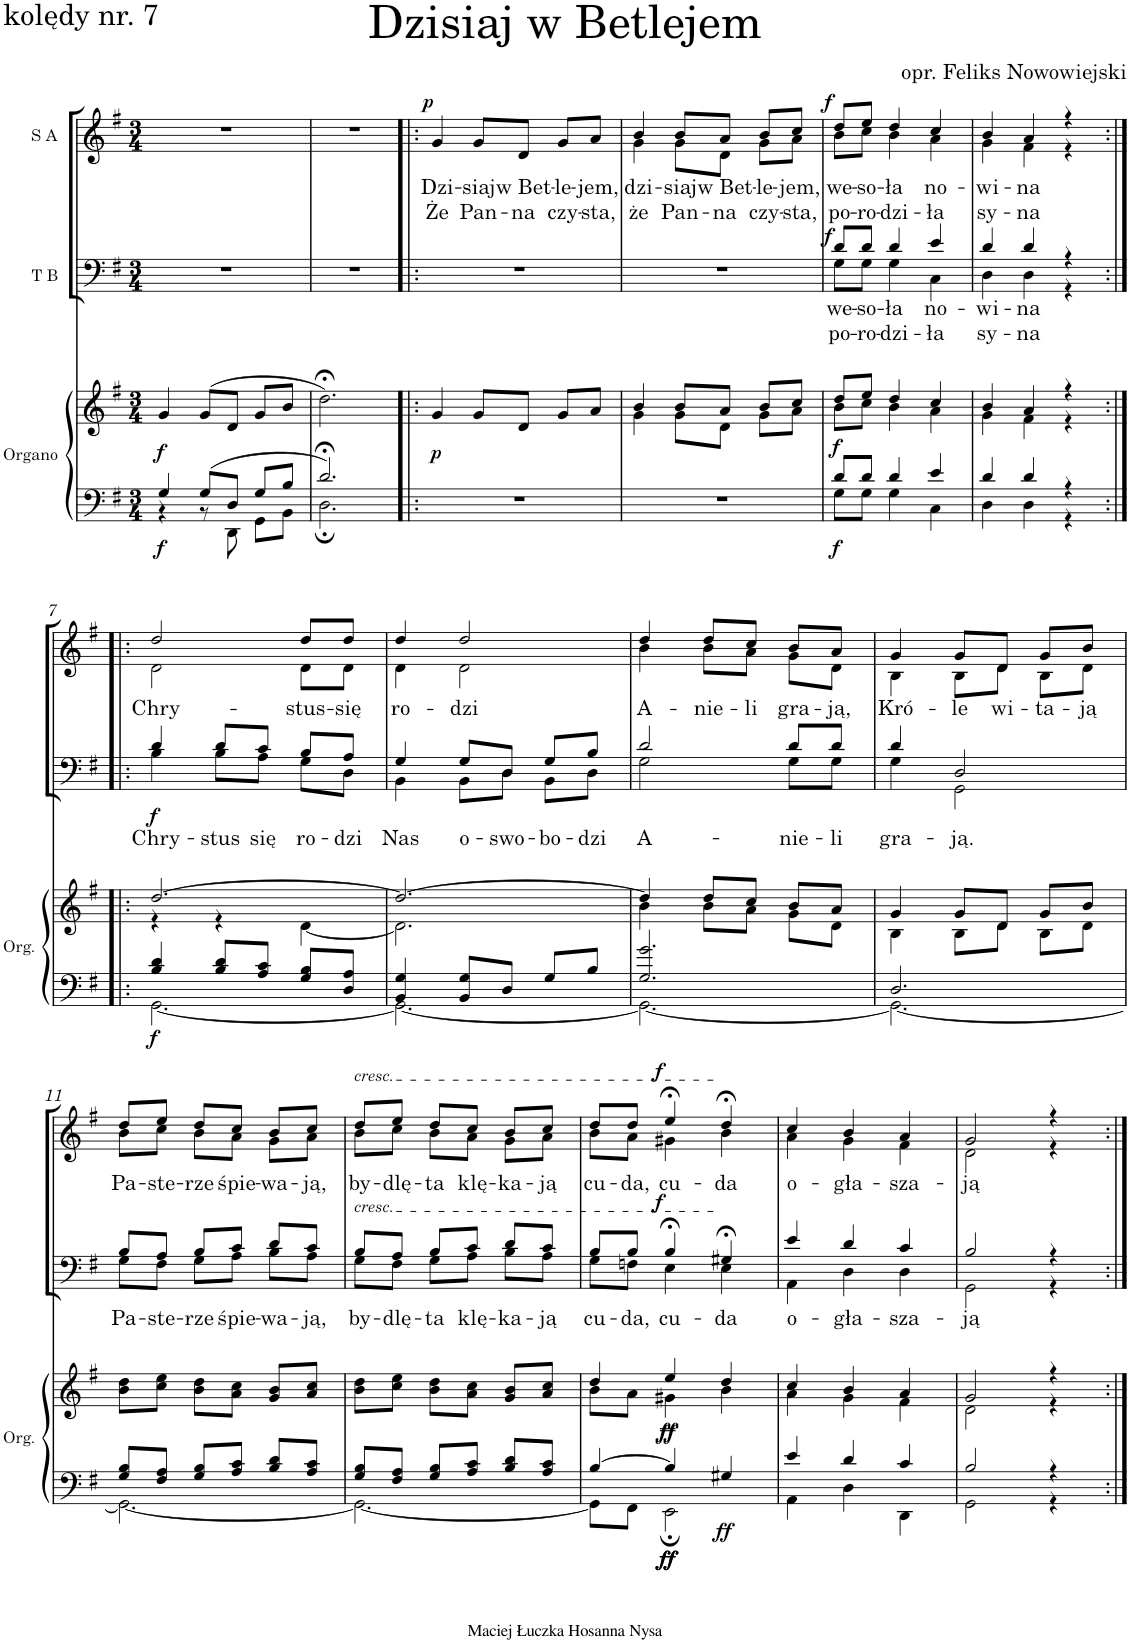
**kern	**kern	**dynam	**kern	**text	**text	**dynam	**kern	**text	**text	**dynam
*part3	*part3	*part3	*part2	*part2	*part2	*part2	*part1	*part1	*part1	*part1
*staff4	*staff3	*staff3/4	*staff2	*staff2	*staff2	*staff2	*staff1	*staff1	*staff1	*staff1
*I"Organo	*	*	*I"T B	*	*	*	*I"S A	*	*	*
*I'Org.	*	*	*	*	*	*	*	*	*	*
*clefF4	*clefG2	*	*clefF4	*	*	*	*clefG2	*	*	*
*k[f#]	*k[f#]	*	*k[f#]	*	*	*	*k[f#]	*	*	*
*M3/4	*M3/4	*	*M3/4	*	*	*	*M3/4	*	*	*
=1	=1	=1	=1	=1	=1	=1	=1	=1	=1	=1
*^	*	*	*	*	*	*	*	*	*	*
!	!	!	!LO:DY:b=2	!	!	!	!	!	!	!	!
!	!	!	!LO:DY:n=1:b	!	!	!	!	!	!	!	!
4G/	4r	4g/	f f	2.r	.	.	.	2.r	.	.	.
8G/L	8r	(8g/L	.	.	.	.	.	.	.	.	.
8D/J	8DD\	8d/J	.	.	.	.	.	.	.	.	.
8G/L	8GG\L	8g/L	.	.	.	.	.	.	.	.	.
8B/J	8BB\J	8b/J	.	.	.	.	.	.	.	.	.
=2	=2	=2	=2	=2	=2	=2	=2	=2	=2	=2	=2
2.d;</	2.D;\	2.dd;<\)	.	2.r	.	.	.	2.r	.	.	.
=3!|:	=3!|:	=3!|:	=3!|:	=3!|:	=3!|:	=3!|:	=3!|:	=3!|:	=3!|:	=3!|:	=3!|:
!	!	!	!LO:DY:b	!	!	!	!	!	!LO:LY:b	!LO:LY:b	!LO:DY:a
*v	*v	*	*	*	*	*	*	*	*	*	*
2.r	4g/	p	2.r	.	.	.	4g/	Dzi-	Że	p
!	!	!	!	!	!	!	!	!LO:LY:b	!LO:LY:b	!
.	8g/L	.	.	.	.	.	8g/L	-siaj	Pan-	.
!	!	!	!	!	!	!	!	!LO:LY:b	!LO:LY:b	!
.	8d/J	.	.	.	.	.	8d/J	w Bet-	-na	.
!	!	!	!	!	!	!	!	!LO:LY:b	!LO:LY:b	!
.	8g/L	.	.	.	.	.	8g/L	-le-	czy-	.
!	!	!	!	!	!	!	!	!LO:LY:b	!LO:LY:b	!
.	8a/J	.	.	.	.	.	8a/J	-jem,	-sta,	.
=4	=4	=4	=4	=4	=4	=4	=4	=4	=4	=4
*	*^	*	*	*	*	*	*	*	*	*
!	!	!	!	!	!	!	!	!	!LO:LY:b	!LO:LY:b	!
*	*	*	*	*	*	*	*	*^	*	*	*
2.r	4b/	4g\	.	2.r	.	.	.	4b/	4g\	dzi-	że	.
!	!	!	!	!	!	!	!	!	!	!LO:LY:b	!LO:LY:b	!
.	8b/L	8g\L	.	.	.	.	.	8b/L	8g\L	-siaj	Pan-	.
!	!	!	!	!	!	!	!	!	!	!LO:LY:b	!LO:LY:b	!
.	8a/J	8d\J	.	.	.	.	.	8a/J	8d\J	w Bet-	-na	.
!	!	!	!	!	!	!	!	!	!	!LO:LY:b	!LO:LY:b	!
.	8b/L	8g\L	.	.	.	.	.	8b/L	8g\L	-le-	czy-	.
!	!	!	!	!	!	!	!	!	!	!LO:LY:b	!LO:LY:b	!
.	8cc/J	8a\J	.	.	.	.	.	8cc/J	8a\J	-jem,	-sta,	.
=5	=5	=5	=5	=5	=5	=5	=5	=5	=5	=5	=5	=5
*^	*	*	*	*	*	*	*	*	*	*	*	*
!	!	!	!	!LO:DY:b=2	!	!LO:LY:b	!LO:LY:b	!	!	!	!LO:LY:b	!LO:LY:b	!
*	*	*	*	*	*^	*	*	*	*	*	*	*	*
!	!	!	!	!LO:DY:n=1:b	!	!	!	!	!LO:DY:a	!	!	!	!	!LO:DY:a
8d/L	8G\L	8dd/L	8b\L	f f	8d/L	8G\L	we-	po-	f	8dd/L	8b\L	we-	po-	f
!	!	!	!	!	!	!	!LO:LY:b	!LO:LY:b	!	!	!	!LO:LY:b	!LO:LY:b	!
8d/J	8G\J	8ee/J	8cc\J	.	8d/J	8G\J	-so-	-ro-	.	8ee/J	8cc\J	-so-	-ro-	.
!	!	!	!	!	!	!	!LO:LY:b	!LO:LY:b	!	!	!	!LO:LY:b	!LO:LY:b	!
4d/	4G\	4dd/	4b\	.	4d/	4G\	-ła	-dzi-	.	4dd/	4b\	-ła	-dzi-	.
!	!	!	!	!	!	!	!LO:LY:b	!LO:LY:b	!	!	!	!LO:LY:b	!LO:LY:b	!
4e/	4C\	4cc/	4a\	.	4e/	4C\	no-	-ła	.	4cc/	4a\	no-	-ła	.
=6	=6	=6	=6	=6	=6	=6	=6	=6	=6	=6	=6	=6	=6	=6
!	!	!	!	!	!	!	!LO:LY:b	!LO:LY:b	!	!	!	!LO:LY:b	!LO:LY:b	!
4d/	4D\	4b/	4g\	.	4d/	4D\	-wi-	sy-	.	4b/	4g\	-wi-	sy-	.
!	!	!	!	!	!	!	!LO:LY:b	!LO:LY:b	!	!	!	!LO:LY:b	!LO:LY:b	!
4d/	4D\	4a/	4f#\	.	4d/	4D\	-na	-na	.	4a/	4f#\	-na	-na	.
4r	4r	4r	4r	.	4r	4r	.	.	.	4r	4r	.	.	.
!!LO:LB:g=z	!!
=7:|!|:	=7:|!|:	=7:|!|:	=7:|!|:	=7:|!|:	=7:|!|:	=7:|!|:	=7:|!|:	=7:|!|:	=7:|!|:	=7:|!|:	=7:|!|:	=7:|!|:	=7:|!|:	=7:|!|:
!	!	!	!	!LO:DY:b=2	!	!	!LO:LY:b	!	!LO:DY:b	!	!	!LO:LY:b	!	!
4B/ 4d/	[2.GG\	[2.dd/	4r	f	4d/	4B\	Chry-	.	f	2dd/	2d\	Chry-	.	.
!	!	!	!	!	!	!	!LO:LY:b	!	!	!	!	!	!	!
8B/ 8d/L	.	.	4r	.	8d/L	8B\L	-stus	.	.	.	.	.	.	.
!	!	!	!	!	!	!	!LO:LY:b	!	!	!	!	!	!	!
8A/ 8c/J	.	.	.	.	8c/J	8A\J	się	.	.	.	.	.	.	.
!	!	!	!	!	!	!	!LO:LY:b	!	!	!	!	!LO:LY:b	!	!
8G/ 8B/L	.	.	[4d\	.	8B/L	8G\L	ro-	.	.	8dd/L	8d\L	-stus-	.	.
!	!	!	!	!	!	!	!LO:LY:b	!	!	!	!	!LO:LY:b	!	!
8D/ 8A/J	.	.	.	.	8A/J	8D\J	-dzi	.	.	8dd/J	8d\J	-się	.	.
=8	=8	=8	=8	=8	=8	=8	=8	=8	=8	=8	=8	=8	=8	=8
!	!	!	!	!	!	!	!LO:LY:b	!	!	!	!	!LO:LY:b	!	!
4BB/ 4G/	2.GG\_	2.dd/_	2.d\]	.	4G/	4BB\	Nas	.	.	4dd/	4d\	ro-	.	.
!	!	!	!	!	!	!	!LO:LY:b	!	!	!	!	!LO:LY:b	!	!
8BB/ 8G/L	.	.	.	.	8G/L	8BB\L	o-	.	.	2dd/	2d\	-dzi	.	.
!	!	!	!	!	!	!	!LO:LY:b	!	!	!	!	!	!	!
8D/J	.	.	.	.	8D/J	8D\J	-swo-	.	.	.	.	.	.	.
!	!	!	!	!	!	!	!LO:LY:b	!	!	!	!	!	!	!
8G/L	.	.	.	.	8G/L	8BB\L	-bo-	.	.	.	.	.	.	.
!	!	!	!	!	!	!	!LO:LY:b	!	!	!	!	!	!	!
8B/J	.	.	.	.	8B/J	8D\J	-dzi	.	.	.	.	.	.	.
=9	=9	=9	=9	=9	=9	=9	=9	=9	=9	=9	=9	=9	=9	=9
!	!	!	!	!	!	!	!LO:LY:b	!	!	!	!	!LO:LY:b	!	!
2.G/ 2.g/	2.GG\_	4dd/]	4b\	.	2d/	2G\	A-	.	.	4dd/	4b\	A-	.	.
!	!	!	!	!	!	!	!	!	!	!	!	!LO:LY:b	!	!
.	.	8dd/L	8b\L	.	.	.	.	.	.	8dd/L	8b\L	-nie-	.	.
!	!	!	!	!	!	!	!	!	!	!	!	!LO:LY:b	!	!
.	.	8cc/J	8a\J	.	.	.	.	.	.	8cc/J	8a\J	-li	.	.
!	!	!	!	!	!	!	!LO:LY:b	!	!	!	!	!LO:LY:b	!	!
.	.	8b/L	8g\L	.	8d/L	8G\L	-nie-	.	.	8b/L	8g\L	gra-	.	.
!	!	!	!	!	!	!	!LO:LY:b	!	!	!	!	!LO:LY:b	!	!
.	.	8a/J	8d\J	.	8d/J	8G\J	-li	.	.	8a/J	8d\J	-ją,	.	.
=10	=10	=10	=10	=10	=10	=10	=10	=10	=10	=10	=10	=10	=10	=10
!	!	!	!	!	!	!	!LO:LY:b	!	!	!	!	!LO:LY:b	!	!
2.D/	2.GG\_	4g/	4B\	.	4d/	4G\	gra-	.	.	4g/	4B\	Kró-	.	.
!	!	!	!	!	!	!	!LO:LY:b	!	!	!	!	!LO:LY:b	!	!
.	.	8g/L	8B\L	.	2D/	2GG\	-ją.	.	.	8g/L	8B\L	-le	.	.
!	!	!	!	!	!	!	!	!	!	!	!	!LO:LY:b	!	!
.	.	8d/J	8d\J	.	.	.	.	.	.	8d/J	8d\J	wi-	.	.
!	!	!	!	!	!	!	!	!	!	!	!	!LO:LY:b	!	!
.	.	8g/L	8B\L	.	.	.	.	.	.	8g/L	8B\L	-ta-	.	.
!	!	!	!	!	!	!	!	!	!	!	!	!LO:LY:b	!	!
.	.	8b/J	8d\J	.	.	.	.	.	.	8b/J	8d\J	-ją	.	.
!!LO:LB:g=z	!!
=11	=11	=11	=11	=11	=11	=11	=11	=11	=11	=11	=11	=11	=11	=11
!	!	!	!	!	!	!	!LO:LY:b	!	!	!	!	!LO:LY:b	!	!
*	*	*v	*v	*	*	*	*	*	*	*	*	*	*	*
8G/ 8B/L	2.GG\_	8b\ 8dd\L	.	8B/L	8G\L	Pa-	.	.	8dd/L	8b\L	Pa-	.	.
!	!	!	!	!	!	!LO:LY:b	!	!	!	!	!LO:LY:b	!	!
8F#/ 8A/J	.	8cc\ 8ee\J	.	8A/J	8F#\J	-ste-	.	.	8ee/J	8cc\J	-ste-	.	.
!	!	!	!	!	!	!LO:LY:b	!	!	!	!	!LO:LY:b	!	!
8G/ 8B/L	.	8b\ 8dd\L	.	8B/L	8G\L	-rze	.	.	8dd/L	8b\L	-rze	.	.
!	!	!	!	!	!	!LO:LY:b	!	!	!	!	!LO:LY:b	!	!
8A/ 8c/J	.	8a\ 8cc\J	.	8c/J	8A\J	śpie-	.	.	8cc/J	8a\J	śpie-	.	.
!	!	!	!	!	!	!LO:LY:b	!	!	!	!	!LO:LY:b	!	!
8B/ 8d/L	.	8g/ 8b/L	.	8d/L	8B\L	-wa-	.	.	8b/L	8g\L	-wa-	.	.
!	!	!	!	!	!	!LO:LY:b	!	!	!	!	!LO:LY:b	!	!
8A/ 8c/J	.	8a/ 8cc/J	.	8c/J	8A\J	-ją,	.	.	8cc/J	8a\J	-ją,	.	.
=12	=12	=12	=12	=12	=12	=12	=12	=12	=12	=12	=12	=12	=12
!	!	!	!	!	!	!	!	!	!LO:TX:a:i:t=cresc.	!	!	!	!
!	!	!	!	!LO:TX:a:i:t=cresc.	!	!	!	!	!	!	!	!	!
!	!	!	!	!	!	!LO:LY:b	!	!	!	!	!LO:LY:b	!	!
8G/ 8B/L	2.GG\_	8b\ 8dd\L	.	8B/L	8G\L	by-	.	.	8dd/L	8b\L	by-	.	.
!	!	!	!	!	!	!LO:LY:b	!	!	!	!	!LO:LY:b	!	!
8F#/ 8A/J	.	8cc\ 8ee\J	.	8A/J	8F#\J	-dlę-	.	.	8ee/J	8cc\J	-dlę-	.	.
!	!	!	!	!	!	!LO:LY:b	!	!	!	!	!LO:LY:b	!	!
8G/ 8B/L	.	8b\ 8dd\L	.	8B/L	8G\L	-ta	.	.	8dd/L	8b\L	-ta	.	.
!	!	!	!	!	!	!LO:LY:b	!	!	!	!	!LO:LY:b	!	!
8A/ 8c/J	.	8a\ 8cc\J	.	8c/J	8A\J	klę-	.	.	8cc/J	8a\J	klę-	.	.
!	!	!	!	!	!	!LO:LY:b	!	!	!	!	!LO:LY:b	!	!
8B/ 8d/L	.	8g/ 8b/L	.	8d/L	8B\L	-ka-	.	.	8b/L	8g\L	-ka-	.	.
!	!	!	!	!	!	!LO:LY:b	!	!	!	!	!LO:LY:b	!	!
8A/ 8c/J	.	8a/ 8cc/J	.	8c/J	8A\J	-ją	.	.	8cc/J	8a\J	-ją	.	.
=13	=13	=13	=13	=13	=13	=13	=13	=13	=13	=13	=13	=13	=13
*	*	*^	*	*	*	*	*	*	*	*	*	*	*
!	!	!	!	!	!	!	!LO:LY:b	!	!	!	!	!LO:LY:b	!	!
[4B/	8GG\L]	4dd/	8b\L	.	8B/L	8G\L	cu-	.	.	8dd/L	8b\L	cu-	.	.
!	!	!	!	!	!	!	!LO:LY:b	!	!	!	!	!LO:LY:b	!	!
.	8FF#\J	.	8a\J	.	8B/J	8Fn\J	-da,	.	.	8dd/J	8a\J	-da,	.	.
!	!	!	!	!LO:DY:b=2	!	!	!LO:LY:b	!	!	!	!	!LO:LY:b	!	!
!	!	!	!	!LO:DY:n=1:b=2	!	!	!	!	!	!	!	!	!	!
!	!	!	!	!LO:DY:n=2:b=2	!	!	!	!	!	!	!	!	!	!
!	!	!	!	!LO:DY:n=3:b	!	!	!	!	!	!	!	!	!	!
!	!	!	!	!LO:DY:n=4:b	!	!	!	!	!LO:DY:a	!	!	!	!	!LO:DY:a
4B/]	2EE;\	4ee/	4g#X\	ff ff ff ff ff	4B;</	4E\	cu-	.	f	4ee;</	4g#X\	cu-	.	f
!	!	!	!	!LO:DY:n=5:b=2	!	!	!LO:LY:b	!	!	!	!	!LO:LY:b	!	!
4G#X/	.	4dd/	4b\	ff	4G#X;</	4E\	-da	.	.	4dd;</	4b\	-da	.	.
=14	=14	=14	=14	=14	=14	=14	=14	=14	=14	=14	=14	=14	=14	=14
!	!	!	!	!	!	!	!LO:LY:b	!	!	!	!	!LO:LY:b	!	!
4e/	4AA\	4cc/	4a\	.	4e/	4AA\	o-	.	.	4cc/	4a\	o-	.	.
!	!	!	!	!	!	!	!LO:LY:b	!	!	!	!	!LO:LY:b	!	!
4d/	4D\	4b/	4g\	.	4d/	4D\	-gła-	.	.	4b/	4g\	-gła-	.	.
!	!	!	!	!	!	!	!LO:LY:b	!	!	!	!	!LO:LY:b	!	!
4c/	4DD\	4a/	4f#\	.	4c/	4D\	-sza-	.	.	4a/	4f#\	-sza-	.	.
=15	=15	=15	=15	=15	=15	=15	=15	=15	=15	=15	=15	=15	=15	=15
!	!	!	!	!	!	!	!LO:LY:b	!	!	!	!	!LO:LY:b	!	!
2B/	2GG\	2g/	2d\	.	2B/	2GG\	-ją	.	.	2g/	2d\	-ją	.	.
4r	4r	4r	4r	.	4r	4r	.	.	.	4r	4r	.	.	.
*v	*v	*	*	*	*v	*v	*	*	*	*v	*v	*	*	*
*	*v	*v	*	*	*	*	*	*	*	*	*
=:|!	=:|!	=:|!	=:|!	=:|!	=:|!	=:|!	=:|!	=:|!	=:|!	=:|!
*-	*-	*-	*-	*-	*-	*-	*-	*-	*-	*-
